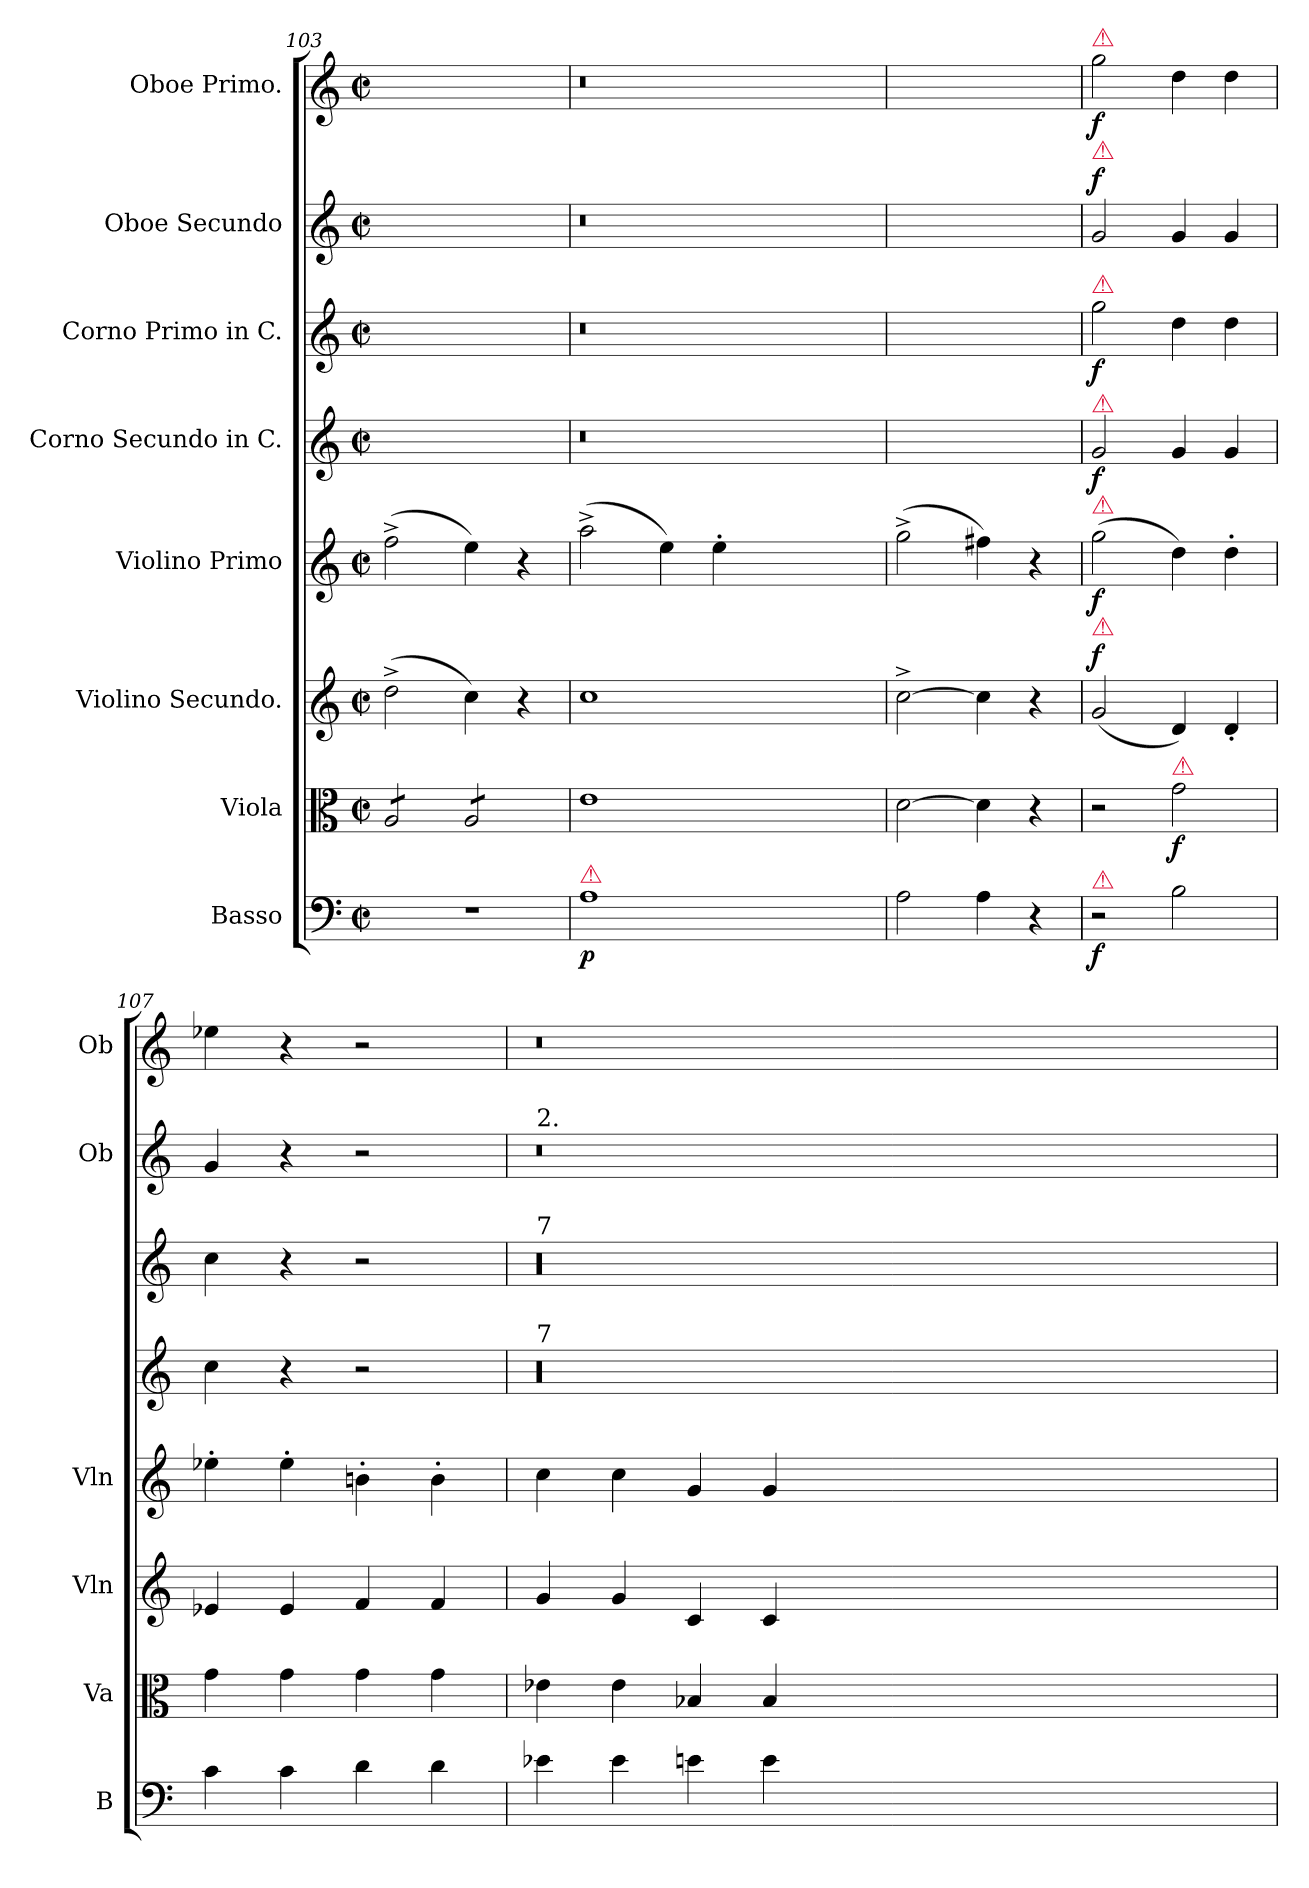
**kern	**dynam	**kern	**dynam	**kern	**dynam	**kern	**dynam	**kern	**dynam	**kern	**dynam	**kern	**dynam	**kern	**dynam
*part8	*part8	*part7	*part7	*part6	*part6	*part5	*part5	*part4	*part4	*part3	*part3	*part2	*part2	*part1	*part1
*staff8	*staff8	*staff7	*staff7	*staff6	*staff6	*staff5	*staff5	*staff4	*staff4	*staff3	*staff3	*staff2	*staff2	*staff1	*staff1
*I"Basso	*	*I"Viola	*	*I"Violino Secundo.	*	*I"Violino Primo	*	*I"Corno Secundo in C.	*	*I"Corno Primo in C.	*	*I"Oboe Secundo	*	*I"Oboe Primo.	*
*I'B	*	*I'Va	*	*I'Vln	*	*I'Vln	*	*	*	*	*	*I'Ob	*	*I'Ob	*
*clefF4	*	*clefC3	*	*clefG2	*	*clefG2	*	*clefG2	*	*clefG2	*	*clefG2	*	*clefG2	*
*k[]	*	*k[]	*	*k[]	*	*k[]	*	*k[]	*	*k[]	*	*k[]	*	*k[]	*
*C:	*	*C:	*	*C:	*	*C:	*	*C:	*	*C:	*	*C:	*	*C:	*
*M2/2	*	*M2/2	*	*M2/2	*	*M2/2	*	*M2/2	*	*M2/2	*	*M2/2	*	*M2/2	*
*met(c|)	*	*met(c|)	*	*met(c|)	*	*met(c|)	*	*met(c|)	*	*met(c|)	*	*met(c|)	*	*met(c|)	*
=103	=103	=103	=103	=103	=103	=103	=103	=103	=103	=103	=103	=103	=103	=103	=103
*	*	*tremolo	*	*	*	*	*	*	*	*	*	*	*	*	*
1r	.	8A/L	.	(2dd^\	.	(2ff^\	.	1ryy	.	1ryy	.	1ryy	.	1ryy	.
.	.	8A/	.	.	.	.	.	.	.	.	.	.	.	.	.
.	.	8A/	.	.	.	.	.	.	.	.	.	.	.	.	.
.	.	8A/J	.	.	.	.	.	.	.	.	.	.	.	.	.
.	.	8A/L	.	4cc\)	.	4ee\)	.	.	.	.	.	.	.	.	.
.	.	8A/	.	.	.	.	.	.	.	.	.	.	.	.	.
.	.	8A/	.	4r	.	4r	.	.	.	.	.	.	.	.	.
.	.	8A/J	.	.	.	.	.	.	.	.	.	.	.	.	.
*	*	*Xtremolo	*	*	*	*	*	*	*	*	*	*	*	*	*
=104	=104	=104	=104	=104	=104	=104	=104	=104	=104	=104	=104	=104	=104	=104	=104
!LO:TX:a:color=crimson:t=⚠	!	!	!	!	!	!	!	!	!	!	!	!	!	!	!
1A	p	1e	.	1cc	.	(2aa^\	.	0r	.	0r	.	0r	.	0r	.
.	.	.	.	.	.	4ee\)	.	.	.	.	.	.	.	.	.
.	.	.	.	.	.	4ee'\	.	.	.	.	.	.	.	.	.
1ryy	.	1ryy	.	1ryy	.	1ryy	.	.	.	.	.	.	.	.	.
=105	=105	=105	=105	=105	=105	=105	=105	=105	=105	=105	=105	=105	=105	=105	=105
2A\	.	[2d\	.	[2cc^\	.	(2gg^\	.	1ryy	.	1ryy	.	1ryy	.	1ryy	.
4A\	.	4d\]	.	4cc\]	.	4ff#X\)	.	.	.	.	.	.	.	.	.
4r	.	4r	.	4r	.	4r	.	.	.	.	.	.	.	.	.
=106	=106	=106	=106	=106	=106	=106	=106	=106	=106	=106	=106	=106	=106	=106	=106
!	!	!	!	!	!	!	!	!	!	!	!	!	!	!LO:TX:a:color=crimson:t=⚠	!
!	!	!	!	!	!	!	!	!	!	!	!	!LO:TX:a:color=crimson:t=⚠	!	!	!
!	!	!	!	!	!	!	!	!	!	!LO:TX:a:color=crimson:t=⚠	!	!	!	!	!
!	!	!	!	!	!	!	!	!LO:TX:a:color=crimson:t=⚠	!	!	!	!	!	!	!
!	!	!	!	!	!	!LO:TX:a:color=crimson:t=⚠	!	!	!	!	!	!	!	!	!
!	!	!	!	!LO:TX:a:color=crimson:t=⚠	!	!	!	!	!	!	!	!	!	!	!
!LO:TX:a:color=crimson:t=⚠	!	!	!	!	!	!	!	!	!	!	!	!	!	!	!
!	!	!	!	!	!LO:DY:a	!	!	!	!	!	!	!	!LO:DY:a	!	!
2r	f	2r	.	(2g/	f	(2gg\	f	2g/	f	2gg\	f	2g/	f	2gg\	f
!	!	!LO:TX:a:color=crimson:t=⚠	!	!	!	!	!	!	!	!	!	!	!	!	!
2B\	.	2g\	f	4d/)	.	4dd\)	.	4g/	.	4dd\	.	4g/	.	4dd\	.
.	.	.	.	4d'/	.	4dd'\	.	4g/	.	4dd\	.	4g/	.	4dd\	.
=107	=107	=107	=107	=107	=107	=107	=107	=107	=107	=107	=107	=107	=107	=107	=107
4c\	.	4g\	.	4e-X/	.	4ee-X'\	.	4cc\	.	4cc\	.	4g/	.	4ee-X\	.
4c\	.	4g\	.	4e-/	.	4ee-'\	.	4r	.	4r	.	4r	.	4r	.
4d\	.	4g\	.	4f/	.	4bn'\	.	2r	.	2r	.	2r	.	2r	.
4d\	.	4g\	.	4f/	.	4b'\	.	.	.	.	.	.	.	.	.
=108	=108	=108	=108	=108	=108	=108	=108	=108	=108	=108	=108	=108	=108	=108	=108
!	!	!	!	!	!	!	!	!	!	!	!	!LO:TX:a:t=2.	!	!	!
!	!	!	!	!	!	!	!	!	!	!LO:TX:a:t=7	!	!	!	!	!
!	!	!	!	!	!	!	!	!LO:TX:a:t=7	!	!	!	!	!	!	!
4e-X\	.	4e-X\	.	4g/	.	4cc\	.	00r	.	00r	.	0r	.	0r	.
4e-\	.	4e-\	.	4g/	.	4cc\	.	.	.	.	.	.	.	.	.
4en\	.	4B-X/	.	4c/	.	4g/	.	.	.	.	.	.	.	.	.
4e\	.	4B-/	.	4c/	.	4g/	.	.	.	.	.	.	.	.	.
0.ryy	.	0.ryy	.	0.ryy	.	0.ryy	.	.	.	.	.	.	.	.	.
.	.	.	.	.	.	.	.	.	.	.	.	0ryy	.	0ryy	.
=	=	=	=	=	=	=	=	=	=	=	=	=	=	=	=
*-	*-	*-	*-	*-	*-	*-	*-	*-	*-	*-	*-	*-	*-	*-	*-
